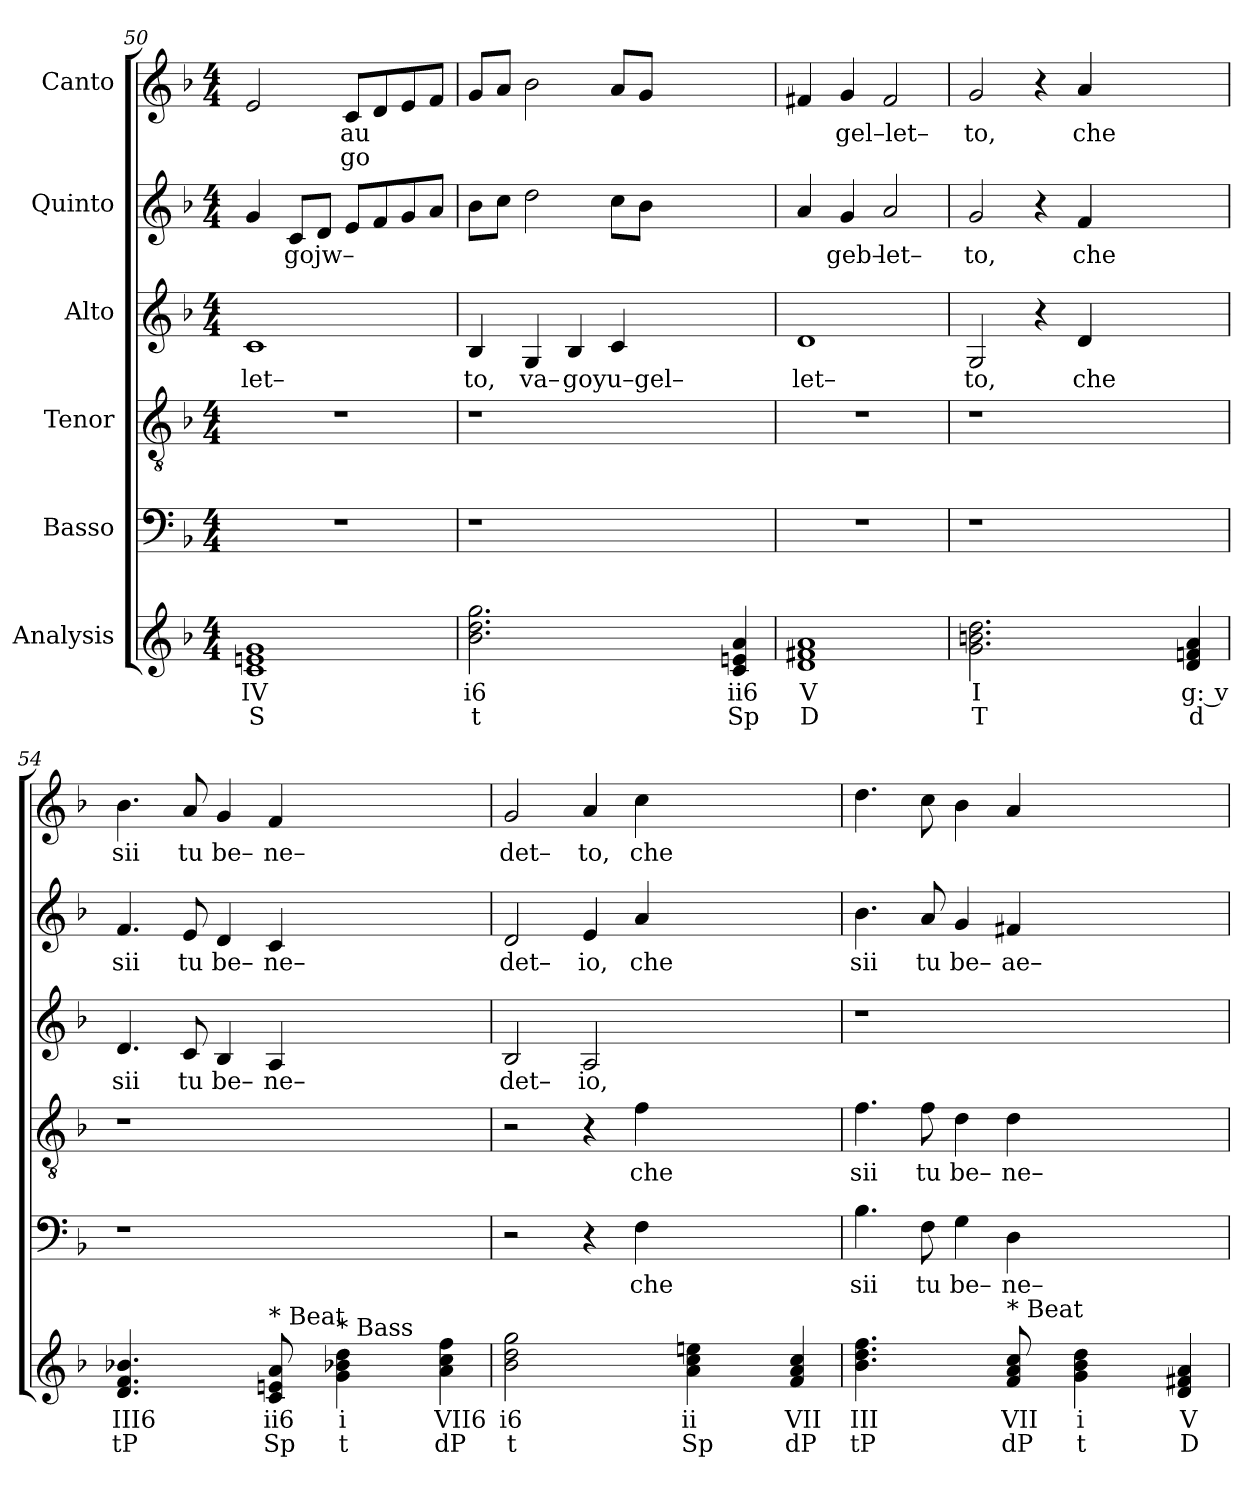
**kern	**text	**text	**kern	**text	**kern	**text	**kern	**text	**kern	**text	**kern	**text	**text
*part6	*part6	*part6	*part5	*part5	*part4	*part4	*part3	*part3	*part2	*part2	*part1	*part1	*part1
*staff6	*staff6	*staff6	*staff5	*staff5	*staff4	*staff4	*staff3	*staff3	*staff2	*staff2	*staff1	*staff1	*staff1
*I"Analysis	*	*	*I"Basso	*	*I"Tenor	*	*I"Alto	*	*I"Quinto	*	*I"Canto	*	*
*	*	*	*clefF4	*	*clefGv2	*	*clefG2	*	*clefG2	*	*clefG2	*	*
*k[b-]	*	*	*k[b-]	*	*k[b-]	*	*k[b-]	*	*k[b-]	*	*k[b-]	*	*
*	*	*	*F:	*	*F:	*	*F:	*	*F:	*	*F:	*	*
*M4/4	*	*	*M4/4	*	*M4/4	*	*M4/4	*	*M4/4	*	*M4/4	*	*
=50	=50	=50	=50	=50	=50	=50	=50	=50	=50	=50	=50	=50	=50
!	!	!	!	!	!	!	!	!LO:LY:b	!	!	!	!	!
1c 1en 1g	IV	S	1r	.	1r	.	1c	let–	4g/	.	2e/	.	.
!	!	!	!	!	!	!	!	!	!	!LO:LY:b	!	!	!
.	.	.	.	.	.	.	.	.	8c/L	gojw–	.	.	.
.	.	.	.	.	.	.	.	.	8d/J	.	.	.	.
!	!	!	!	!	!	!	!	!	!	!	!	!LO:LY:b	!LO:LY:b
.	.	.	.	.	.	.	.	.	8e/L	.	8c/L	au	go
.	.	.	.	.	.	.	.	.	8f/	.	8d/	.	.
.	.	.	.	.	.	.	.	.	8g/	.	8e/	.	.
.	.	.	.	.	.	.	.	.	8a/J	.	8f/J	.	.
=51	=51	=51	=51	=51	=51	=51	=51	=51	=51	=51	=51	=51	=51
!	!	!	!	!	!	!	!	!LO:LY:b	!	!	!	!	!
2.b- 2.dd 2.gg	i6	t	1r	.	1r	.	4B-/	to,	8b-\L	.	8g/L	.	.
.	.	.	.	.	.	.	.	.	8cc\J	.	8a/J	.	.
!	!	!	!	!	!	!	!	!LO:LY:b	!	!	!	!	!
.	.	.	.	.	.	.	4G/	va–	2dd\	.	2b-\	.	.
!	!	!	!	!	!	!	!	!LO:LY:b	!	!	!	!	!
.	.	.	.	.	.	.	4B-/	goyu–gel–	.	.	.	.	.
2.ryy	.	.	.	.	.	.	4c/	.	8cc\L	.	8a/L	.	.
.	.	.	.	.	.	.	.	.	8b-\J	.	8g/J	.	.
.	.	.	2.ryy	.	2.ryy	.	2.ryy	.	2.ryy	.	2.ryy	.	.
4c 4en 4a	ii6	Sp	.	.	.	.	.	.	.	.	.	.	.
=52	=52	=52	=52	=52	=52	=52	=52	=52	=52	=52	=52	=52	=52
!	!	!	!	!	!	!	!	!LO:LY:b	!	!	!	!	!
1d 1f#X 1a	V	D	1r	.	1r	.	1d	let–	4a/	.	4f#X/	.	.
!	!	!	!	!	!	!	!	!	!	!LO:LY:b	!	!	!
!	!	!	!	!	!	!	!	!	!	!	!	!LO:LY:b	!
.	.	.	.	.	.	.	.	.	4g/	geb–	4g/	gel–let–	.
!	!	!	!	!	!	!	!	!	!	!LO:LY:b	!	!	!
.	.	.	.	.	.	.	.	.	2a/	let–	2f#/	.	.
=53	=53	=53	=53	=53	=53	=53	=53	=53	=53	=53	=53	=53	=53
!	!	!	!	!	!	!	!	!LO:LY:b	!	!	!	!	!
!	!	!	!	!	!	!	!	!	!	!LO:LY:b	!	!	!
!	!	!	!	!	!	!	!	!	!	!	!	!LO:LY:b	!
2.g 2.bn 2.dd	I	T	1r	.	1r	.	2G/	to,	2g/	to,	2g/	to,	.
.	.	.	.	.	.	.	4r	.	4r	.	4r	.	.
!	!	!	!	!	!	!	!	!LO:LY:b	!	!	!	!	!
!	!	!	!	!	!	!	!	!	!	!LO:LY:b	!	!	!
!	!	!	!	!	!	!	!	!	!	!	!	!LO:LY:b	!
2.ryy	.	.	.	.	.	.	4d/	che	4f/	che	4a/	che	.
.	.	.	2.ryy	.	2.ryy	.	2.ryy	.	2.ryy	.	2.ryy	.	.
4d 4fn 4a	g: v	d	.	.	.	.	.	.	.	.	.	.	.
=54	=54	=54	=54	=54	=54	=54	=54	=54	=54	=54	=54	=54	=54
!	!	!	!	!	!	!	!	!LO:LY:b	!	!	!	!	!
!	!	!	!	!	!	!	!	!	!	!LO:LY:b	!	!	!
!	!	!	!	!	!	!	!	!	!	!	!	!LO:LY:b	!
4.d 4.f 4.b-X	III6	tP	1r	.	1r	.	4.d/	sii	4.f/	sii	4.b-\	sii	.
!	!	!	!	!	!	!	!	!LO:LY:b	!	!	!	!	!
!	!	!	!	!	!	!	!	!	!	!LO:LY:b	!	!	!
!	!	!	!	!	!	!	!	!	!	!	!	!LO:LY:b	!
4.ryy	.	.	.	.	.	.	8c/	tu	8e/	tu	8a/	tu	.
!	!	!	!	!	!	!	!	!LO:LY:b	!	!	!	!	!
!	!	!	!	!	!	!	!	!	!	!LO:LY:b	!	!	!
!	!	!	!	!	!	!	!	!	!	!	!	!LO:LY:b	!
.	.	.	.	.	.	.	4B-/	be–	4d/	be–	4g/	be–	.
!	!	!	!	!	!	!	!	!LO:LY:b	!	!	!	!	!
!	!	!	!	!	!	!	!	!	!	!LO:LY:b	!	!	!
!LO:TX:a:t=* Beat	!	!	!	!	!	!	!	!	!	!	!	!	!
!	!	!	!	!	!	!	!	!	!	!	!	!LO:LY:b	!
8c 8en 8a	ii6	Sp	.	.	.	.	4A/	ne–	4c/	ne–	4f/	ne–	.
8ryy	.	.	.	.	.	.	.	.	.	.	.	.	.
!LO:TX:a:t=* Bass	!	!	!	!	!	!	!	!	!	!	!	!	!
4g 4b-X 4dd	i	t	2.ryy	.	2.ryy	.	2.ryy	.	2.ryy	.	2.ryy	.	.
4ryy	.	.	.	.	.	.	.	.	.	.	.	.	.
4a 4cc 4ff	VII6	dP	.	.	.	.	.	.	.	.	.	.	.
=55	=55	=55	=55	=55	=55	=55	=55	=55	=55	=55	=55	=55	=55
!	!	!	!	!	!	!	!	!LO:LY:b	!	!	!	!	!
!	!	!	!	!	!	!	!	!	!	!LO:LY:b	!	!	!
!	!	!	!	!	!	!	!	!	!	!	!	!LO:LY:b	!
2b- 2dd 2gg	i6	t	2r	.	2r	.	2B-/	det–	2d/	det–	2g/	det–	.
!	!	!	!	!	!	!	!	!LO:LY:b	!	!	!	!	!
!	!	!	!	!	!	!	!	!	!	!LO:LY:b	!	!	!
!	!	!	!	!	!	!	!	!	!	!	!	!LO:LY:b	!
2ryy	.	.	4r	.	4r	.	2A/	io,	4e/	io,	4a/	to,	.
!	!	!	!	!LO:LY:b	!	!	!	!	!	!	!	!	!
!	!	!	!	!	!	!LO:LY:b	!	!	!	!	!	!	!
!	!	!	!	!	!	!	!	!	!	!LO:LY:b	!	!	!
!	!	!	!	!	!	!	!	!	!	!	!	!LO:LY:b	!
.	.	.	4F\	che	4f\	che	.	.	4a/	che	4cc\	che	.
4a 4cc 4een	ii	Sp	2.ryy	.	2.ryy	.	2.ryy	.	2.ryy	.	2.ryy	.	.
4ryy	.	.	.	.	.	.	.	.	.	.	.	.	.
4f 4a 4cc	VII	dP	.	.	.	.	.	.	.	.	.	.	.
=56	=56	=56	=56	=56	=56	=56	=56	=56	=56	=56	=56	=56	=56
!	!	!	!	!LO:LY:b	!	!	!	!	!	!	!	!	!
!	!	!	!	!	!	!LO:LY:b	!	!	!	!	!	!	!
!	!	!	!	!	!	!	!	!	!	!LO:LY:b	!	!	!
4.b- 4.dd 4.ff	III	tP	4.B-\	sii	4.f\	sii	1r	.	4.b-\	sii	4.dd\	.	.
!	!	!	!	!LO:LY:b	!	!	!	!	!	!	!	!	!
!	!	!	!	!	!	!LO:LY:b	!	!	!	!	!	!	!
!	!	!	!	!	!	!	!	!	!	!LO:LY:b	!	!	!
4.ryy	.	.	8F\	tu	8f\	tu	.	.	8a/	tu	8cc\	.	.
!	!	!	!	!LO:LY:b	!	!	!	!	!	!	!	!	!
!	!	!	!	!	!	!LO:LY:b	!	!	!	!	!	!	!
!	!	!	!	!	!	!	!	!	!	!LO:LY:b	!	!	!
.	.	.	4G\	be–	4d\	be–	.	.	4g/	be–	4b-\	.	.
!	!	!	!	!LO:LY:b	!	!	!	!	!	!	!	!	!
!	!	!	!	!	!	!LO:LY:b	!	!	!	!	!	!	!
!LO:TX:a:t=* Beat	!	!	!	!	!	!	!	!	!	!	!	!	!
!	!	!	!	!	!	!	!	!	!	!LO:LY:b	!	!	!
8f 8a 8cc	VII	dP	4D\	ne–	4d\	ne–	.	.	4f#X/	ae–	4a/	.	.
8ryy	.	.	.	.	.	.	.	.	.	.	.	.	.
4g 4b- 4dd	i	t	2.ryy	.	2.ryy	.	2.ryy	.	2.ryy	.	2.ryy	.	.
4ryy	.	.	.	.	.	.	.	.	.	.	.	.	.
4d 4f#X 4a	V	D	.	.	.	.	.	.	.	.	.	.	.
=	=	=	=	=	=	=	=	=	=	=	=	=	=
*-	*-	*-	*-	*-	*-	*-	*-	*-	*-	*-	*-	*-	*-
